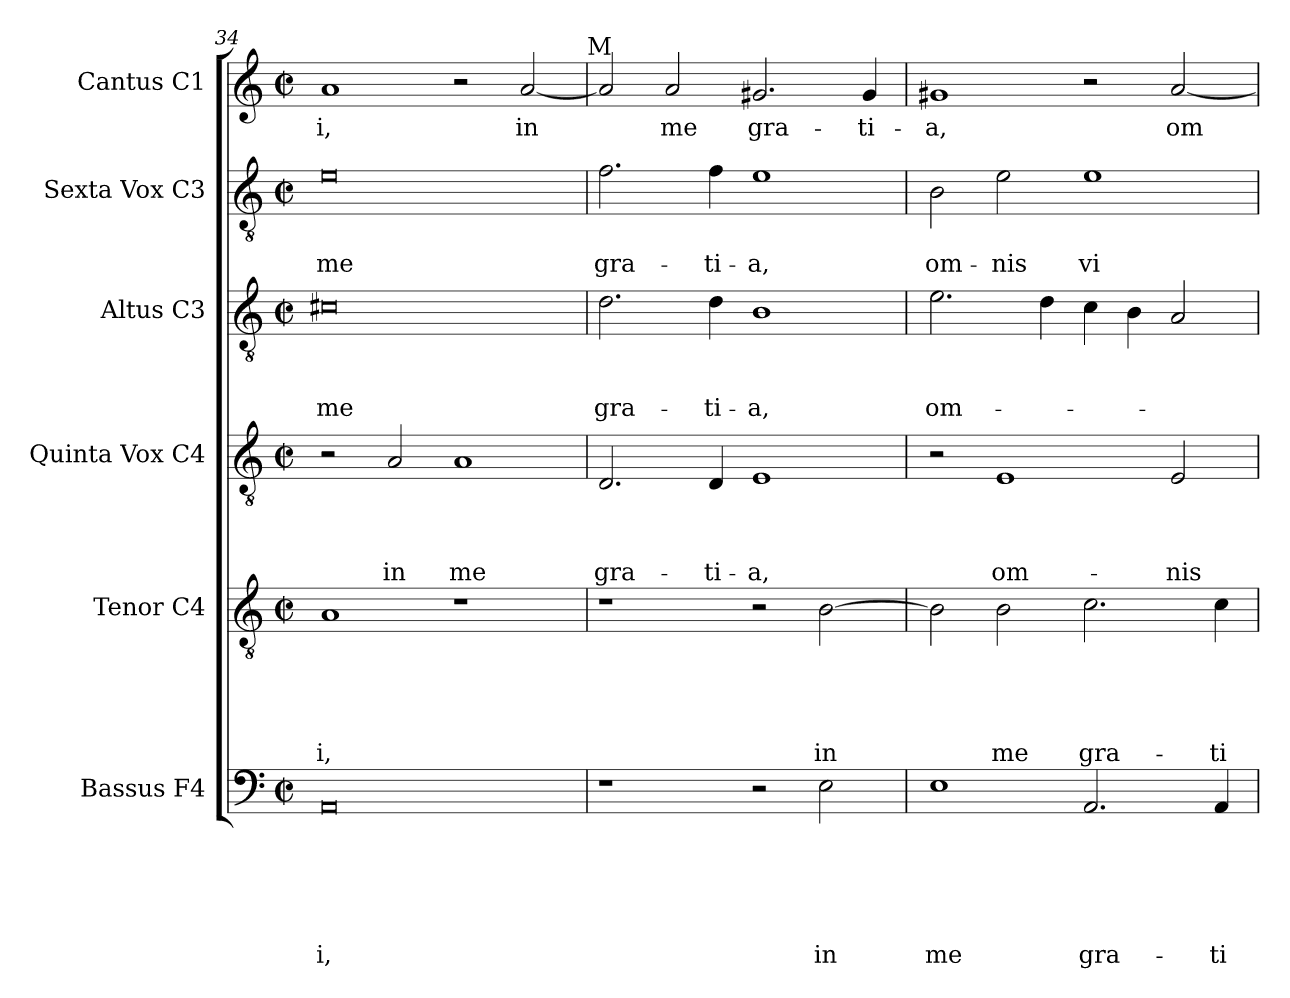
**kern	**text	**text	**text	**text	**text	**text	**kern	**text	**text	**text	**text	**text	**kern	**text	**text	**text	**text	**kern	**text	**text	**text	**kern	**text	**text	**kern	**text
*part6	*part6	*part6	*part6	*part6	*part6	*part6	*part5	*part5	*part5	*part5	*part5	*part5	*part4	*part4	*part4	*part4	*part4	*part3	*part3	*part3	*part3	*part2	*part2	*part2	*part1	*part1
*staff6	*staff6	*staff6	*staff6	*staff6	*staff6	*staff6	*staff5	*staff5	*staff5	*staff5	*staff5	*staff5	*staff4	*staff4	*staff4	*staff4	*staff4	*staff3	*staff3	*staff3	*staff3	*staff2	*staff2	*staff2	*staff1	*staff1
*I"Bassus F4	*	*	*	*	*	*	*I"Tenor C4	*	*	*	*	*	*I"Quinta Vox C4	*	*	*	*	*I"Altus C3	*	*	*	*I"Sexta Vox C3	*	*	*I"Cantus C1	*
*I'B	*	*	*	*	*	*	*I'T	*	*	*	*	*	*	*	*	*	*	*I'A	*	*	*	*	*	*	*I'C	*
*clefF4	*	*	*	*	*	*	*clefGv2	*	*	*	*	*	*clefGv2	*	*	*	*	*clefGv2	*	*	*	*clefGv2	*	*	*clefG2	*
*k[]	*	*	*	*	*	*	*k[]	*	*	*	*	*	*k[]	*	*	*	*	*k[]	*	*	*	*k[]	*	*	*k[]	*
*C:	*	*	*	*	*	*	*C:	*	*	*	*	*	*C:	*	*	*	*	*C:	*	*	*	*C:	*	*	*C:	*
*M2/2	*	*	*	*	*	*	*M2/2	*	*	*	*	*	*M2/2	*	*	*	*	*M2/2	*	*	*	*M2/2	*	*	*M2/2	*
*met(c|)	*	*	*	*	*	*	*met(c|)	*	*	*	*	*	*met(c|)	*	*	*	*	*met(c|)	*	*	*	*met(c|)	*	*	*met(c|)	*
=34	=34	=34	=34	=34	=34	=34	=34	=34	=34	=34	=34	=34	=34	=34	=34	=34	=34	=34	=34	=34	=34	=34	=34	=34	=34	=34
!	!	!	!	!	!	!LO:LY:b	!	!	!	!	!	!LO:LY:b	!	!	!	!	!	!	!	!	!LO:LY:b	!	!	!LO:LY:b	!	!LO:LY:b
0AA	.	.	.	.	.	-i,	1A	.	.	.	.	-i,	2r	.	.	.	.	0c#X	.	.	me	0e	.	me	1a	-i,
!	!	!	!	!	!	!	!	!	!	!	!	!	!	!	!	!	!LO:LY:b	!	!	!	!	!	!	!	!	!
.	.	.	.	.	.	.	.	.	.	.	.	.	2A/	.	.	.	in	.	.	.	.	.	.	.	.	.
!	!	!	!	!	!	!	!	!	!	!	!	!	!	!	!	!	!LO:LY:b	!	!	!	!	!	!	!	!	!
.	.	.	.	.	.	.	1r	.	.	.	.	.	1A	.	.	.	me	.	.	.	.	.	.	.	2r	.
!	!	!	!	!	!	!	!	!	!	!	!	!	!	!	!	!	!	!	!	!	!	!	!	!	!	!LO:LY:b
.	.	.	.	.	.	.	.	.	.	.	.	.	.	.	.	.	.	.	.	.	.	.	.	.	[2a/	in
!	!	!	!	!	!	!	!	!	!	!	!	!	!	!	!	!	!	!	!	!	!	!	!	!	!LO:TX:a:t=M	!
=35	=35	=35	=35	=35	=35	=35	=35	=35	=35	=35	=35	=35	=35	=35	=35	=35	=35	=35	=35	=35	=35	=35	=35	=35	=35	=35
!	!	!	!	!	!	!	!	!	!	!	!	!	!	!	!	!	!LO:LY:b	!	!	!	!LO:LY:b	!	!	!LO:LY:b	!	!
1r	.	.	.	.	.	.	1r	.	.	.	.	.	2.D/	.	.	.	gra-	2.d\	.	.	gra-	2.f\	.	gra-	2a/]	.
!	!	!	!	!	!	!	!	!	!	!	!	!	!	!	!	!	!	!	!	!	!	!	!	!	!	!LO:LY:b
.	.	.	.	.	.	.	.	.	.	.	.	.	.	.	.	.	.	.	.	.	.	.	.	.	2a/	me
!	!	!	!	!	!	!	!	!	!	!	!	!	!	!	!	!	!LO:LY:b	!	!	!	!LO:LY:b	!	!	!LO:LY:b	!	!
.	.	.	.	.	.	.	.	.	.	.	.	.	4D/	.	.	.	-ti-	4d\	.	.	-ti-	4f\	.	-ti-	.	.
!	!	!	!	!	!	!	!	!	!	!	!	!	!	!	!	!	!LO:LY:b	!	!	!	!LO:LY:b	!	!	!LO:LY:b	!	!LO:LY:b
2r	.	.	.	.	.	.	2r	.	.	.	.	.	1E	.	.	.	-a,	1B	.	.	-a,	1e	.	-a,	2.g#X/	gra-
!	!	!	!	!	!	!LO:LY:b	!	!	!	!	!	!LO:LY:b	!	!	!	!	!	!	!	!	!	!	!	!	!	!
2E\	.	.	.	.	.	in	[2B\	.	.	.	.	in	.	.	.	.	.	.	.	.	.	.	.	.	.	.
!	!	!	!	!	!	!	!	!	!	!	!	!	!	!	!	!	!	!	!	!	!	!	!	!	!	!LO:LY:b
.	.	.	.	.	.	.	.	.	.	.	.	.	.	.	.	.	.	.	.	.	.	.	.	.	4g#/	-ti-
!!LO:LB:g=z
=36	=36	=36	=36	=36	=36	=36	=36	=36	=36	=36	=36	=36	=36	=36	=36	=36	=36	=36	=36	=36	=36	=36	=36	=36	=36	=36
!	!	!	!	!	!	!LO:LY:b	!	!	!	!	!	!	!	!	!	!	!	!	!	!	!LO:LY:b	!	!	!LO:LY:b	!	!LO:LY:b
1E	.	.	.	.	.	me	2B\]	.	.	.	.	.	2r	.	.	.	.	2.e\	.	.	om-	2B\	.	om-	1g#X	-a,
!	!	!	!	!	!	!	!	!	!	!	!	!LO:LY:b	!	!	!	!	!LO:LY:b	!	!	!	!	!	!	!LO:LY:b	!	!
.	.	.	.	.	.	.	2B\	.	.	.	.	me	1E	.	.	.	om-	.	.	.	.	2e\	.	-nis	.	.
.	.	.	.	.	.	.	.	.	.	.	.	.	.	.	.	.	.	4d\	.	.	.	.	.	.	.	.
!	!	!	!	!	!	!LO:LY:b	!	!	!	!	!	!LO:LY:b	!	!	!	!	!	!	!	!	!	!	!	!LO:LY:b	!	!
2.AA/	.	.	.	.	.	gra-	2.c\	.	.	.	.	gra-	.	.	.	.	.	4c\	.	.	.	1e	.	vi-	2r	.
.	.	.	.	.	.	.	.	.	.	.	.	.	.	.	.	.	.	4B\	.	.	.	.	.	.	.	.
!	!	!	!	!	!	!	!	!	!	!	!	!	!	!	!	!	!LO:LY:b	!	!	!	!	!	!	!	!	!LO:LY:b
.	.	.	.	.	.	.	.	.	.	.	.	.	2E/	.	.	.	-nis	2A/	.	.	.	.	.	.	[2a/	om-
!	!	!	!	!	!	!LO:LY:b	!	!	!	!	!	!LO:LY:b	!	!	!	!	!	!	!	!	!	!	!	!	!	!
4AA/	.	.	.	.	.	-ti-	4c\	.	.	.	.	-ti-	.	.	.	.	.	.	.	.	.	.	.	.	.	.
=	=	=	=	=	=	=	=	=	=	=	=	=	=	=	=	=	=	=	=	=	=	=	=	=	=	=
*-	*-	*-	*-	*-	*-	*-	*-	*-	*-	*-	*-	*-	*-	*-	*-	*-	*-	*-	*-	*-	*-	*-	*-	*-	*-	*-
